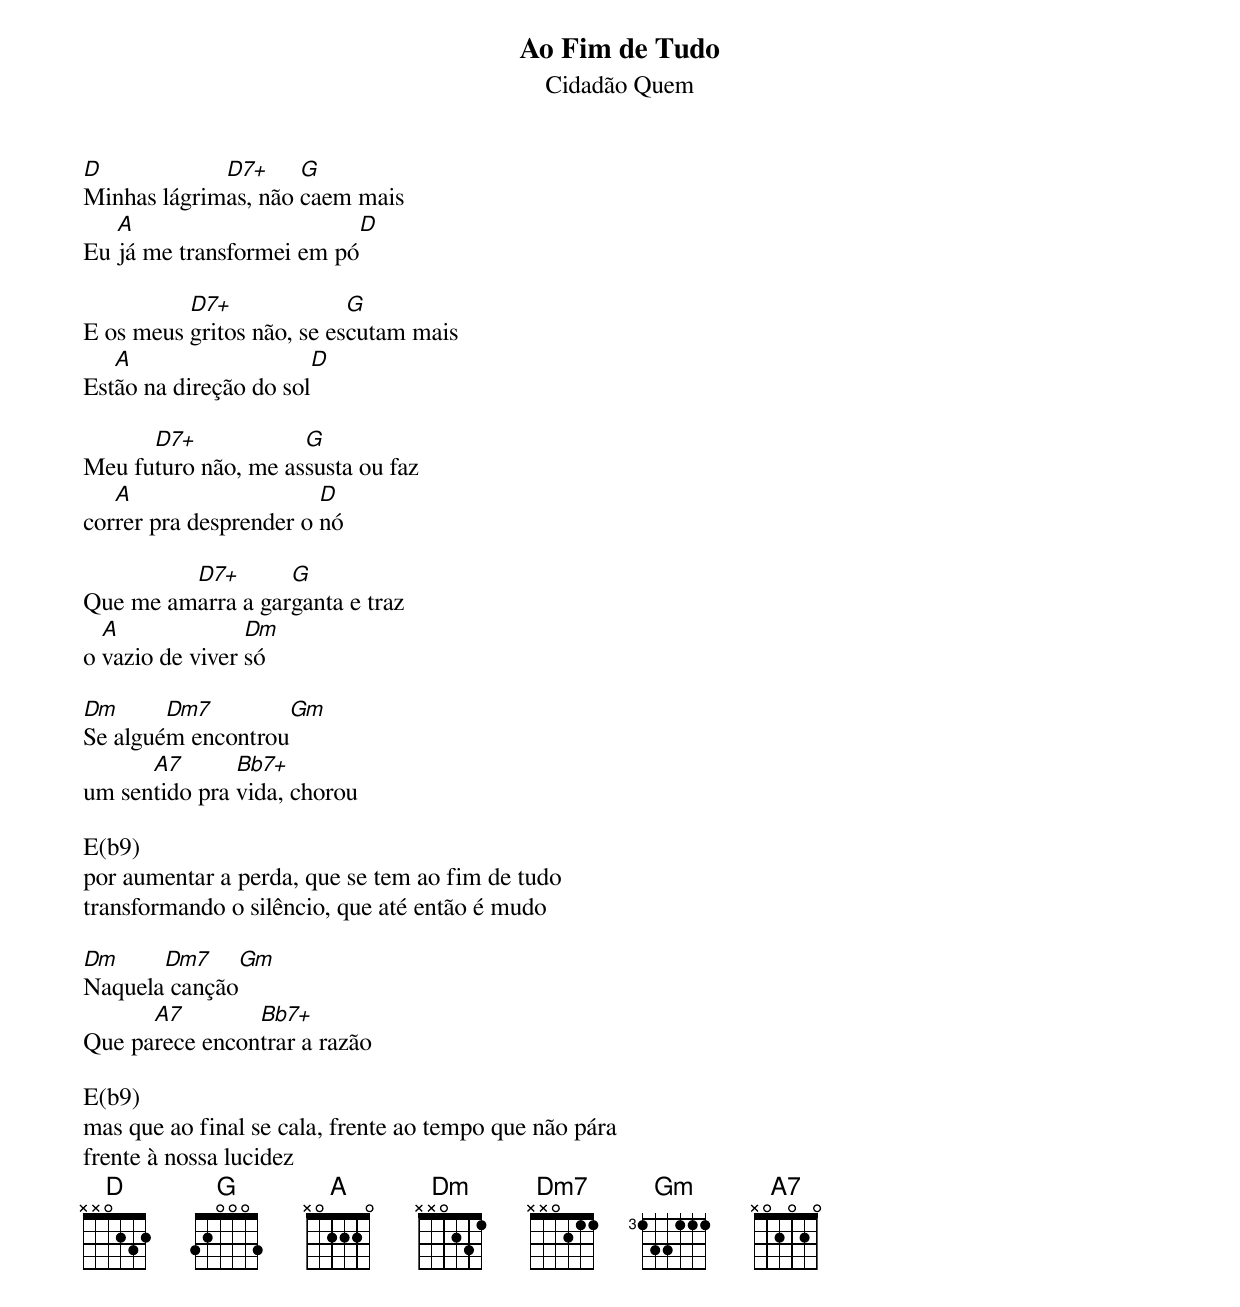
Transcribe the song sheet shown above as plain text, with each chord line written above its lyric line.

Ao Fim de Tudo
Cidadão Quem

D            D7+     G
Minhas lágrimas, não caem mais
   A                       D
Eu já me transformei em pó

          D7+              G
E os meus gritos não, se escutam mais
   A                   D
Estão na direção do sol

      D7+            G
Meu futuro não, me assusta ou faz
   A                    D
correr pra desprender o nó

         D7+       G
Que me amarra a garganta e traz
  A              Dm
o vazio de viver só

Dm      Dm7        Gm
Se alguém encontrou
      A7       Bb7+
um sentido pra vida, chorou

E(b9)
por aumentar a perda, que se tem ao fim de tudo
transformando o silêncio, que até então é mudo

Dm     Dm7     Gm
Naquela canção
      A7        Bb7+
Que parece encontrar a razão

E(b9)
mas que ao final se cala, frente ao tempo que não pára
frente à nossa lucidez
